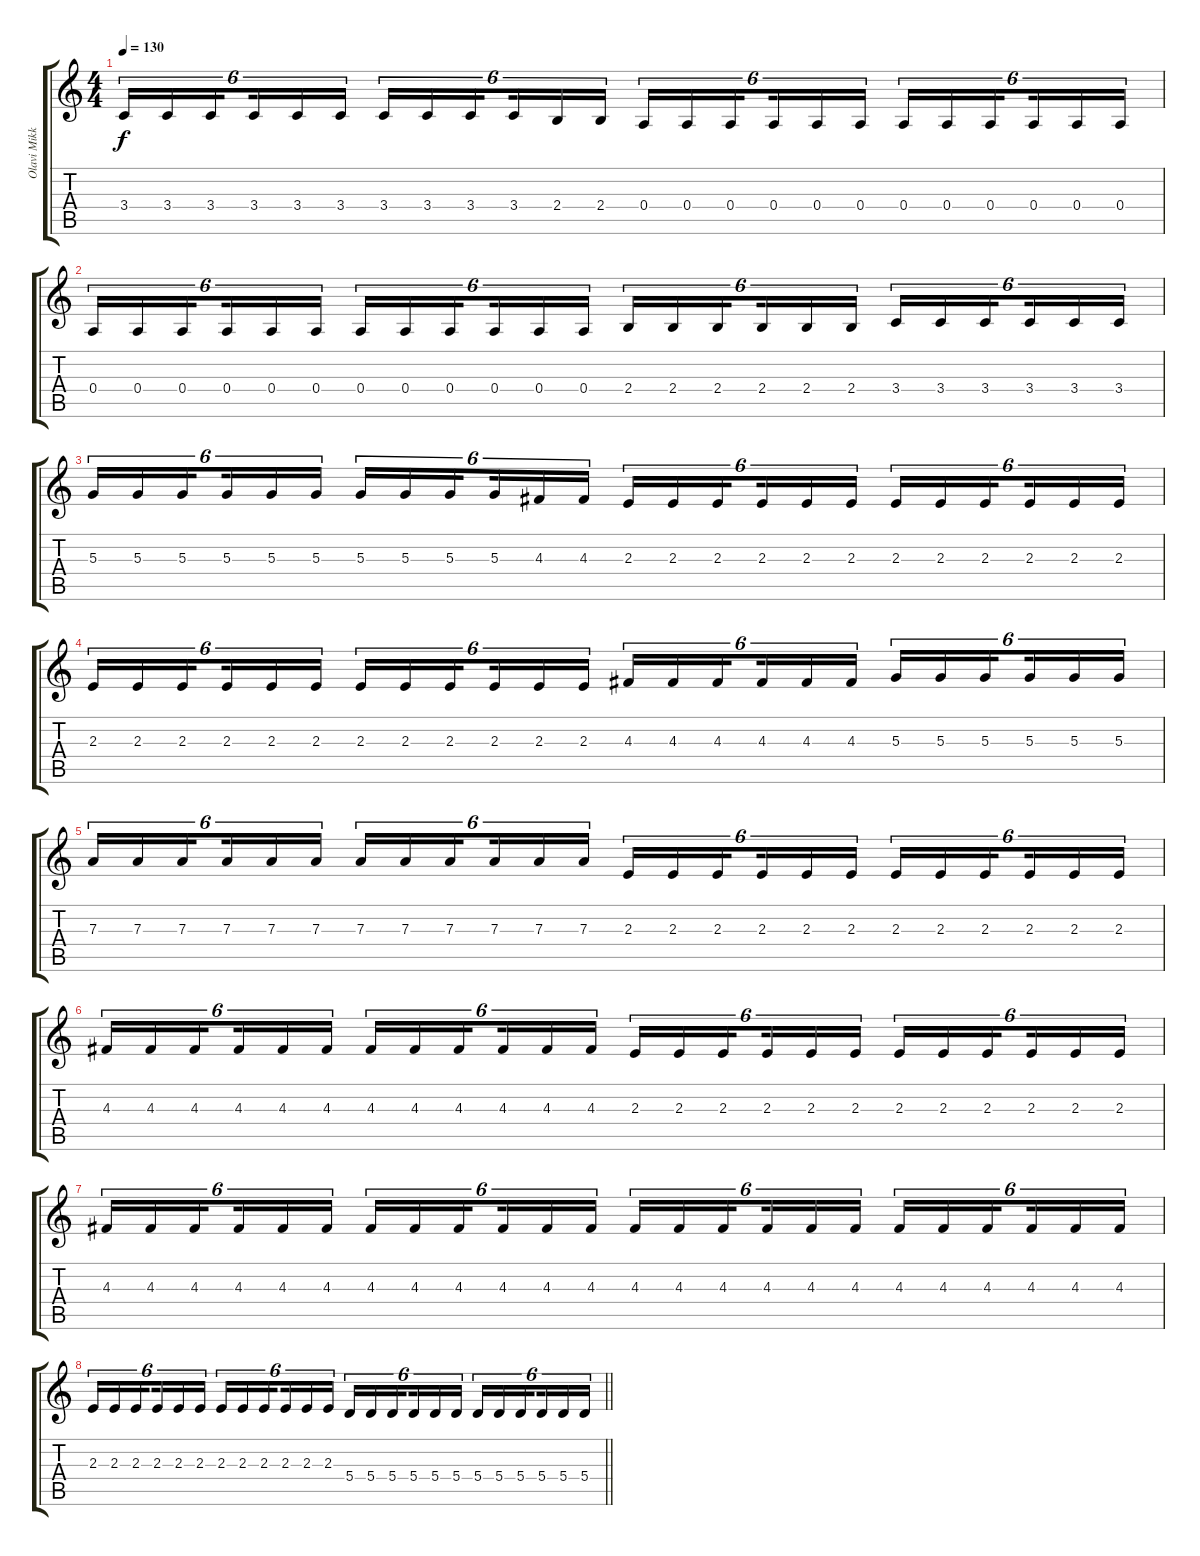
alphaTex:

\track ("Olavi Mikkonen" "Olavi Mikk") {instrument distortionguitar}
\staff {score tabs}
\tuning (B3 Gb3 D3 A2 E2 B1) {hide}
\ts (4 4)
\tempo 130
\clef g2
\ks c
3.4.16{tu (6 4) dy f} 3.4.16{tu (6 4)} 3.4.16{tu (6 4) beam splitsecondary} 3.4.16{tu (6 4)} 3.4.16{tu (6 4)} 3.4.16{tu (6 4)} 3.4.16{tu (6 4)} 3.4.16{tu (6 4)} 3.4.16{tu (6 4) beam splitsecondary} 3.4.16{tu (6 4)} 2.4.16{tu (6 4)} 2.4.16{tu (6 4)} 0.4.16{tu (6 4)} 0.4.16{tu (6 4)} 0.4.16{tu (6 4) beam splitsecondary} 0.4.16{tu (6 4)} 0.4.16{tu (6 4)} 0.4.16{tu (6 4)} 0.4.16{tu (6 4)} 0.4.16{tu (6 4)} 0.4.16{tu (6 4) beam splitsecondary} 0.4.16{tu (6 4)} 0.4.16{tu (6 4)} 0.4.16{tu (6 4)} |
0.4.16{tu (6 4)} 0.4.16{tu (6 4)} 0.4.16{tu (6 4) beam splitsecondary} 0.4.16{tu (6 4)} 0.4.16{tu (6 4)} 0.4.16{tu (6 4)} 0.4.16{tu (6 4)} 0.4.16{tu (6 4)} 0.4.16{tu (6 4) beam splitsecondary} 0.4.16{tu (6 4)} 0.4.16{tu (6 4)} 0.4.16{tu (6 4)} 2.4.16{tu (6 4)} 2.4.16{tu (6 4)} 2.4.16{tu (6 4) beam splitsecondary} 2.4.16{tu (6 4)} 2.4.16{tu (6 4)} 2.4.16{tu (6 4)} 3.4.16{tu (6 4)} 3.4.16{tu (6 4)} 3.4.16{tu (6 4) beam splitsecondary} 3.4.16{tu (6 4)} 3.4.16{tu (6 4)} 3.4.16{tu (6 4)} |
5.3.16{tu (6 4)} 5.3.16{tu (6 4)} 5.3.16{tu (6 4) beam splitsecondary} 5.3.16{tu (6 4)} 5.3.16{tu (6 4)} 5.3.16{tu (6 4)} 5.3.16{tu (6 4)} 5.3.16{tu (6 4)} 5.3.16{tu (6 4) beam splitsecondary} 5.3.16{tu (6 4)} 4.3.16{tu (6 4)} 4.3.16{tu (6 4)} 2.3.16{tu (6 4)} 2.3.16{tu (6 4)} 2.3.16{tu (6 4) beam splitsecondary} 2.3.16{tu (6 4)} 2.3.16{tu (6 4)} 2.3.16{tu (6 4)} 2.3.16{tu (6 4)} 2.3.16{tu (6 4)} 2.3.16{tu (6 4) beam splitsecondary} 2.3.16{tu (6 4)} 2.3.16{tu (6 4)} 2.3.16{tu (6 4)} |
2.3.16{tu (6 4)} 2.3.16{tu (6 4)} 2.3.16{tu (6 4) beam splitsecondary} 2.3.16{tu (6 4)} 2.3.16{tu (6 4)} 2.3.16{tu (6 4)} 2.3.16{tu (6 4)} 2.3.16{tu (6 4)} 2.3.16{tu (6 4) beam splitsecondary} 2.3.16{tu (6 4)} 2.3.16{tu (6 4)} 2.3.16{tu (6 4)} 4.3.16{tu (6 4)} 4.3.16{tu (6 4)} 4.3.16{tu (6 4) beam splitsecondary} 4.3.16{tu (6 4)} 4.3.16{tu (6 4)} 4.3.16{tu (6 4)} 5.3.16{tu (6 4)} 5.3.16{tu (6 4)} 5.3.16{tu (6 4) beam splitsecondary} 5.3.16{tu (6 4)} 5.3.16{tu (6 4)} 5.3.16{tu (6 4)} |
7.3.16{tu (6 4)} 7.3.16{tu (6 4)} 7.3.16{tu (6 4) beam splitsecondary} 7.3.16{tu (6 4)} 7.3.16{tu (6 4)} 7.3.16{tu (6 4)} 7.3.16{tu (6 4)} 7.3.16{tu (6 4)} 7.3.16{tu (6 4) beam splitsecondary} 7.3.16{tu (6 4)} 7.3.16{tu (6 4)} 7.3.16{tu (6 4)} 2.3.16{tu (6 4)} 2.3.16{tu (6 4)} 2.3.16{tu (6 4) beam splitsecondary} 2.3.16{tu (6 4)} 2.3.16{tu (6 4)} 2.3.16{tu (6 4)} 2.3.16{tu (6 4)} 2.3.16{tu (6 4)} 2.3.16{tu (6 4) beam splitsecondary} 2.3.16{tu (6 4)} 2.3.16{tu (6 4)} 2.3.16{tu (6 4)} |
4.3.16{tu (6 4)} 4.3.16{tu (6 4)} 4.3.16{tu (6 4) beam splitsecondary} 4.3.16{tu (6 4)} 4.3.16{tu (6 4)} 4.3.16{tu (6 4)} 4.3.16{tu (6 4)} 4.3.16{tu (6 4)} 4.3.16{tu (6 4) beam splitsecondary} 4.3.16{tu (6 4)} 4.3.16{tu (6 4)} 4.3.16{tu (6 4)} 2.3.16{tu (6 4)} 2.3.16{tu (6 4)} 2.3.16{tu (6 4) beam splitsecondary} 2.3.16{tu (6 4)} 2.3.16{tu (6 4)} 2.3.16{tu (6 4)} 2.3.16{tu (6 4)} 2.3.16{tu (6 4)} 2.3.16{tu (6 4) beam splitsecondary} 2.3.16{tu (6 4)} 2.3.16{tu (6 4)} 2.3.16{tu (6 4)} |
4.3.16{tu (6 4)} 4.3.16{tu (6 4)} 4.3.16{tu (6 4) beam splitsecondary} 4.3.16{tu (6 4)} 4.3.16{tu (6 4)} 4.3.16{tu (6 4)} 4.3.16{tu (6 4)} 4.3.16{tu (6 4)} 4.3.16{tu (6 4) beam splitsecondary} 4.3.16{tu (6 4)} 4.3.16{tu (6 4)} 4.3.16{tu (6 4)} 4.3.16{tu (6 4)} 4.3.16{tu (6 4)} 4.3.16{tu (6 4) beam splitsecondary} 4.3.16{tu (6 4)} 4.3.16{tu (6 4)} 4.3.16{tu (6 4)} 4.3.16{tu (6 4)} 4.3.16{tu (6 4)} 4.3.16{tu (6 4) beam splitsecondary} 4.3.16{tu (6 4)} 4.3.16{tu (6 4)} 4.3.16{tu (6 4)} |
\barLineRight lightlight
2.3.16{tu (6 4)} 2.3.16{tu (6 4)} 2.3.16{tu (6 4) beam splitsecondary} 2.3.16{tu (6 4)} 2.3.16{tu (6 4)} 2.3.16{tu (6 4)} 2.3.16{tu (6 4)} 2.3.16{tu (6 4)} 2.3.16{tu (6 4) beam splitsecondary} 2.3.16{tu (6 4)} 2.3.16{tu (6 4)} 2.3.16{tu (6 4)} 5.4.16{tu (6 4)} 5.4.16{tu (6 4)} 5.4.16{tu (6 4) beam splitsecondary} 5.4.16{tu (6 4)} 5.4.16{tu (6 4)} 5.4.16{tu (6 4)} 5.4.16{tu (6 4)} 5.4.16{tu (6 4)} 5.4.16{tu (6 4) beam splitsecondary} 5.4.16{tu (6 4)} 5.4.16{tu (6 4)} 5.4.16{tu (6 4)}
